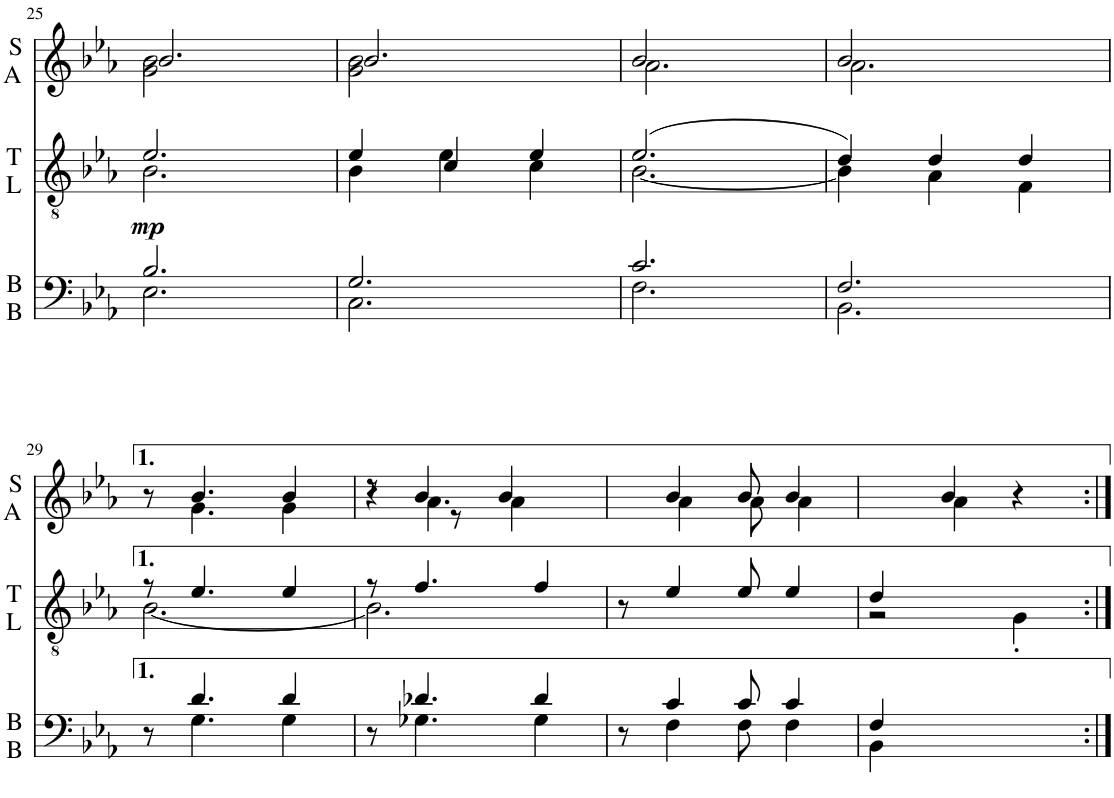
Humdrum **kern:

**kern	**kern	**dynam	**kern
*part3	*part2	*part2	*part1
*staff3	*staff2	*staff2	*staff1
*I"Bari Bass	*I"Tenor  Lead	*	*I"Soprano Alto
*I'B B	*I'T L	*	*I'S A
!!LO:PB:g=z
*clefF4	*clefGv2	*	*clefG2
*k[b-e-a-]	*k[b-e-a-]	*	*k[b-e-a-]
*M3/4	*M3/4	*	*M3/4
=25	=25	=25	=25
*^	*^	*	*^
!	!	!	!	!LO:DY:b	!	!
2.B-/	2.E-\	2.e-/	2.B-\	mp	2.b-/	2g\ 2b-\
.	.	.	.	.	.	4ryy
=26	=26	=26	=26	=26	=26	=26
2.G/	2.C\	4e-/	4B-\	.	2.b-/	2g\ 2b-\
.	.	4c/	4e-\	.	.	.
.	.	4e-/	4c\	.	.	4ryy
=27	=27	=27	=27	=27	=27	=27
2.c/	2.F\	(>2.e-/	[<2.B-\	.	2b-/	2.a-\
.	.	.	.	.	4ryy	.
=28	=28	=28	=28	=28	=28	=28
2.F/	2.BB-\	4d/)	4B-\]	.	2b-/	2.a-\
.	.	4d/	4A-\	.	.	.
.	.	4d/	4F\	.	4ryy	.
!!LO:LB:g=z	!!
=29	=29	=29	=29	=29	=29	=29
8r	8ryy	8r	[<2.B-\	.	8r	8ryy
4.G\	4.d/	4.e-/	.	.	4.b-/	4.g\
4G\	4d/	4e-/	.	.	4b-/	4g\
=30	=30	=30	=30	=30	=30	=30
*	*	*	*	*	*	*^
8r	8ryy	8r	2.B-\]	.	8r	8ryy	4r
4.G-X\	4.d-X/	4.f/	.	.	4b-/	4.a-\	.
.	.	.	.	.	.	.	8r
.	.	.	.	.	4b-/	.	4a-\
4G-\	4d-/	4f/	.	.	.	4ryy	.
.	.	.	.	.	8ryy	.	8ryy
*	*	*v	*v	*	*	*	*
*	*	*	*	*	*v	*v
=31	=31	=31	=31	=31	=31
8r	8ryy	8r	.	8ryy	8ryy
4F\	4c/	4e-/	.	4b-/	4a-\
8F\	8c/	8e-/	.	8b-/	8a-\
4F\	4c/	4e-/	.	4b-/	4a-\
=32	=32	=32	=32	=32	=32
*	*	*^	*	*	*
4F/	4BB-\	4d/	2r	.	4ryy	4ryy
2ryy	2ryy	2ryy	.	.	4b-/	4a-\
.	.	.	4G'\	.	4r	4ryy
*v	*v	*	*	*	*v	*v
*	*v	*v	*	*
=:|!	=:|!	=:|!	=:|!
*-	*-	*-	*-
